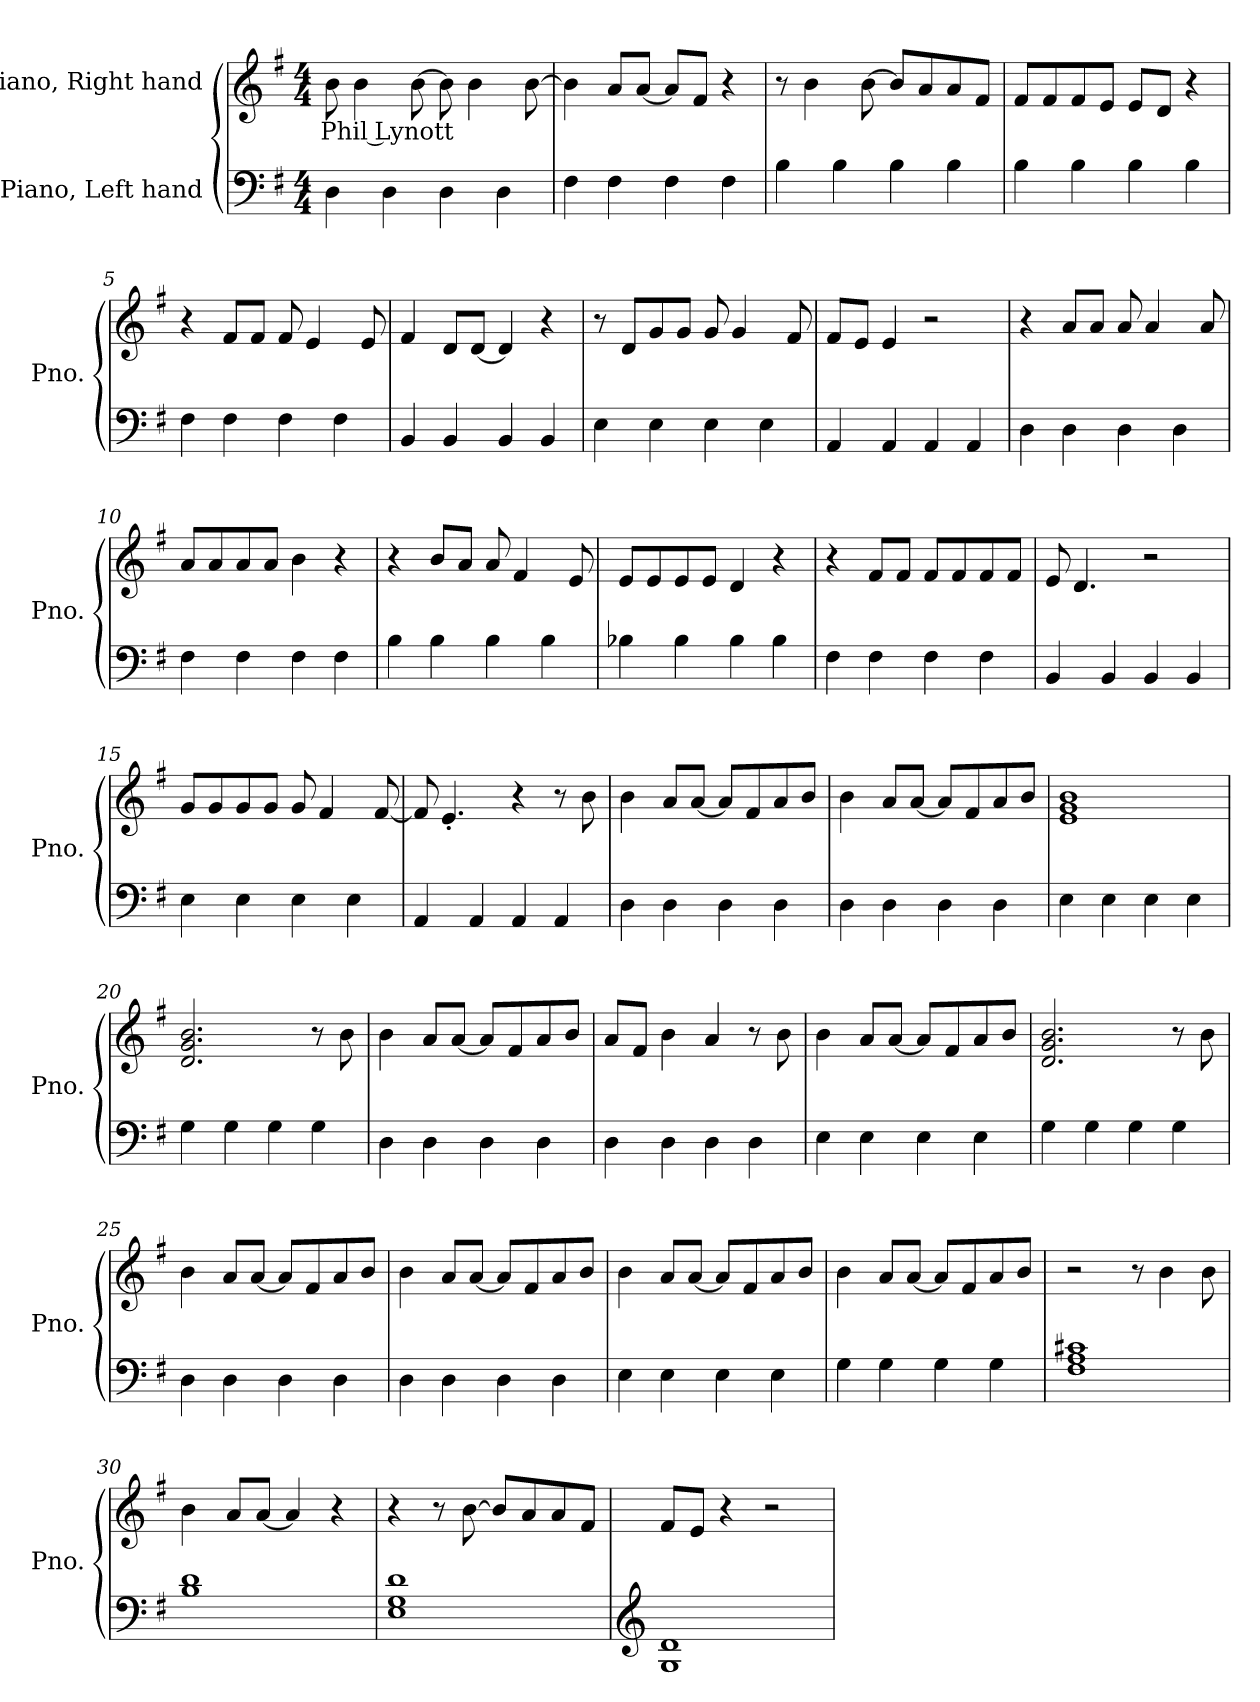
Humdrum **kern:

**kern	**kern	**text
*part2	*part1	*part1
*staff2	*staff1	*staff1
*I"Piano, Left hand	*I"Piano, Right hand	*
*I'Pno.	*I'Pno.	*
*clefF4	*clefG2	*
*k[f#]	*k[f#]	*
*M4/4	*M4/4	*
*MM162	*MM162	*
=1	=1	=1
!	!	!LO:LY:b
4D\	8b\	Phil Lynott
.	4b\	.
4D\	.	.
.	[8b\	.
4D\	8b\]	.
.	4b\	.
4D\	.	.
.	[8b\	.
=2	=2	=2
4F#\	4b\]	.
4F#\	8a/L	.
.	[8a/J	.
4F#\	8a/L]	.
.	8f#/J	.
4F#\	4r	.
=3	=3	=3
4B\	8r	.
.	4b\	.
4B\	.	.
.	[8b\	.
4B\	8b/L]	.
.	8a/	.
4B\	8a/	.
.	8f#/J	.
=4	=4	=4
4B\	8f#/L	.
.	8f#/	.
4B\	8f#/	.
.	8e/J	.
4B\	8e/L	.
.	8d/J	.
4B\	4r	.
!!LO:LB:g=z
=5	=5	=5
4F#\	4r	.
4F#\	8f#/L	.
.	8f#/J	.
4F#\	8f#/	.
.	4e/	.
4F#\	.	.
.	8e/	.
=6	=6	=6
4BB/	4f#/	.
4BB/	8d/L	.
.	[8d/J	.
4BB/	4d/]	.
4BB/	4r	.
=7	=7	=7
4E\	8r	.
.	8d/L	.
4E\	8g/	.
.	8g/J	.
4E\	8g/	.
.	4g/	.
4E\	.	.
.	8f#/	.
=8	=8	=8
4AA/	8f#/L	.
.	8e/J	.
4AA/	4e/	.
4AA/	2r	.
4AA/	.	.
=9	=9	=9
4D\	4r	.
4D\	8a/L	.
.	8a/J	.
4D\	8a/	.
.	4a/	.
4D\	.	.
.	8a/	.
=10	=10	=10
4F#\	8a/L	.
.	8a/	.
4F#\	8a/	.
.	8a/J	.
4F#\	4b\	.
4F#\	4r	.
!!LO:LB:g=z
=11	=11	=11
4B\	4r	.
4B\	8b/L	.
.	8a/J	.
4B\	8a/	.
.	4f#/	.
4B\	.	.
.	8e/	.
=12	=12	=12
4B-X\	8e/L	.
.	8e/	.
4B-\	8e/	.
.	8e/J	.
4B-\	4d/	.
4B-\	4r	.
=13	=13	=13
4F#\	4r	.
4F#\	8f#/L	.
.	8f#/J	.
4F#\	8f#/L	.
.	8f#/	.
4F#\	8f#/	.
.	8f#/J	.
=14	=14	=14
4BB/	8e/	.
.	4.d/	.
4BB/	.	.
4BB/	2r	.
4BB/	.	.
=15	=15	=15
4E\	8g/L	.
.	8g/	.
4E\	8g/	.
.	8g/J	.
4E\	8g/	.
.	4f#/	.
4E\	.	.
.	[8f#/	.
=16	=16	=16
4AA/	8f#/]	.
.	4.e'/	.
4AA/	.	.
4AA/	4r	.
4AA/	8r	.
.	8b\	.
!!LO:LB:g=z
=17	=17	=17
4D\	4b\	.
4D\	8a/L	.
.	[8a/J	.
4D\	8a/L]	.
.	8f#/	.
4D\	8a/	.
.	8b/J	.
=18	=18	=18
4D\	4b\	.
4D\	8a/L	.
.	[8a/J	.
4D\	8a/L]	.
.	8f#/	.
4D\	8a/	.
.	8b/J	.
=19	=19	=19
4E\	1e 1g 1b	.
4E\	.	.
4E\	.	.
4E\	.	.
=20	=20	=20
4G\	2.d/ 2.g/ 2.b/	.
4G\	.	.
4G\	.	.
4G\	8r	.
.	8b\	.
=21	=21	=21
4D\	4b\	.
4D\	8a/L	.
.	[8a/J	.
4D\	8a/L]	.
.	8f#/	.
4D\	8a/	.
.	8b/J	.
=22	=22	=22
4D\	8a/L	.
.	8f#/J	.
4D\	4b\	.
4D\	4a/	.
4D\	8r	.
.	8b\	.
!!LO:LB:g=z
=23	=23	=23
4E\	4b\	.
4E\	8a/L	.
.	[8a/J	.
4E\	8a/L]	.
.	8f#/	.
4E\	8a/	.
.	8b/J	.
=24	=24	=24
4G\	2.d/ 2.g/ 2.b/	.
4G\	.	.
4G\	.	.
4G\	8r	.
.	8b\	.
=25	=25	=25
4D\	4b\	.
4D\	8a/L	.
.	[8a/J	.
4D\	8a/L]	.
.	8f#/	.
4D\	8a/	.
.	8b/J	.
=26	=26	=26
4D\	4b\	.
4D\	8a/L	.
.	[8a/J	.
4D\	8a/L]	.
.	8f#/	.
4D\	8a/	.
.	8b/J	.
=27	=27	=27
4E\	4b\	.
4E\	8a/L	.
.	[8a/J	.
4E\	8a/L]	.
.	8f#/	.
4E\	8a/	.
.	8b/J	.
=28	=28	=28
4G\	4b\	.
4G\	8a/L	.
.	[8a/J	.
4G\	8a/L]	.
.	8f#/	.
4G\	8a/	.
.	8b/J	.
!!LO:LB:g=z
=29	=29	=29
1F# 1A 1c#X	2r	.
.	8r	.
.	4b\	.
.	8b\	.
=30	=30	=30
1B 1d	4b\	.
.	8a/L	.
.	[8a/J	.
.	4a/]	.
.	4r	.
=31	=31	=31
1E 1G 1d	4r	.
.	8r	.
.	[8b\	.
.	8b/L]	.
.	8a/	.
.	8a/	.
.	8f#/J	.
=32	=32	=32
*clefG2	*	*
1G 1d	8f#/L	.
.	8e/J	.
.	4r	.
.	2r	.
=	=	=
*-	*-	*-
